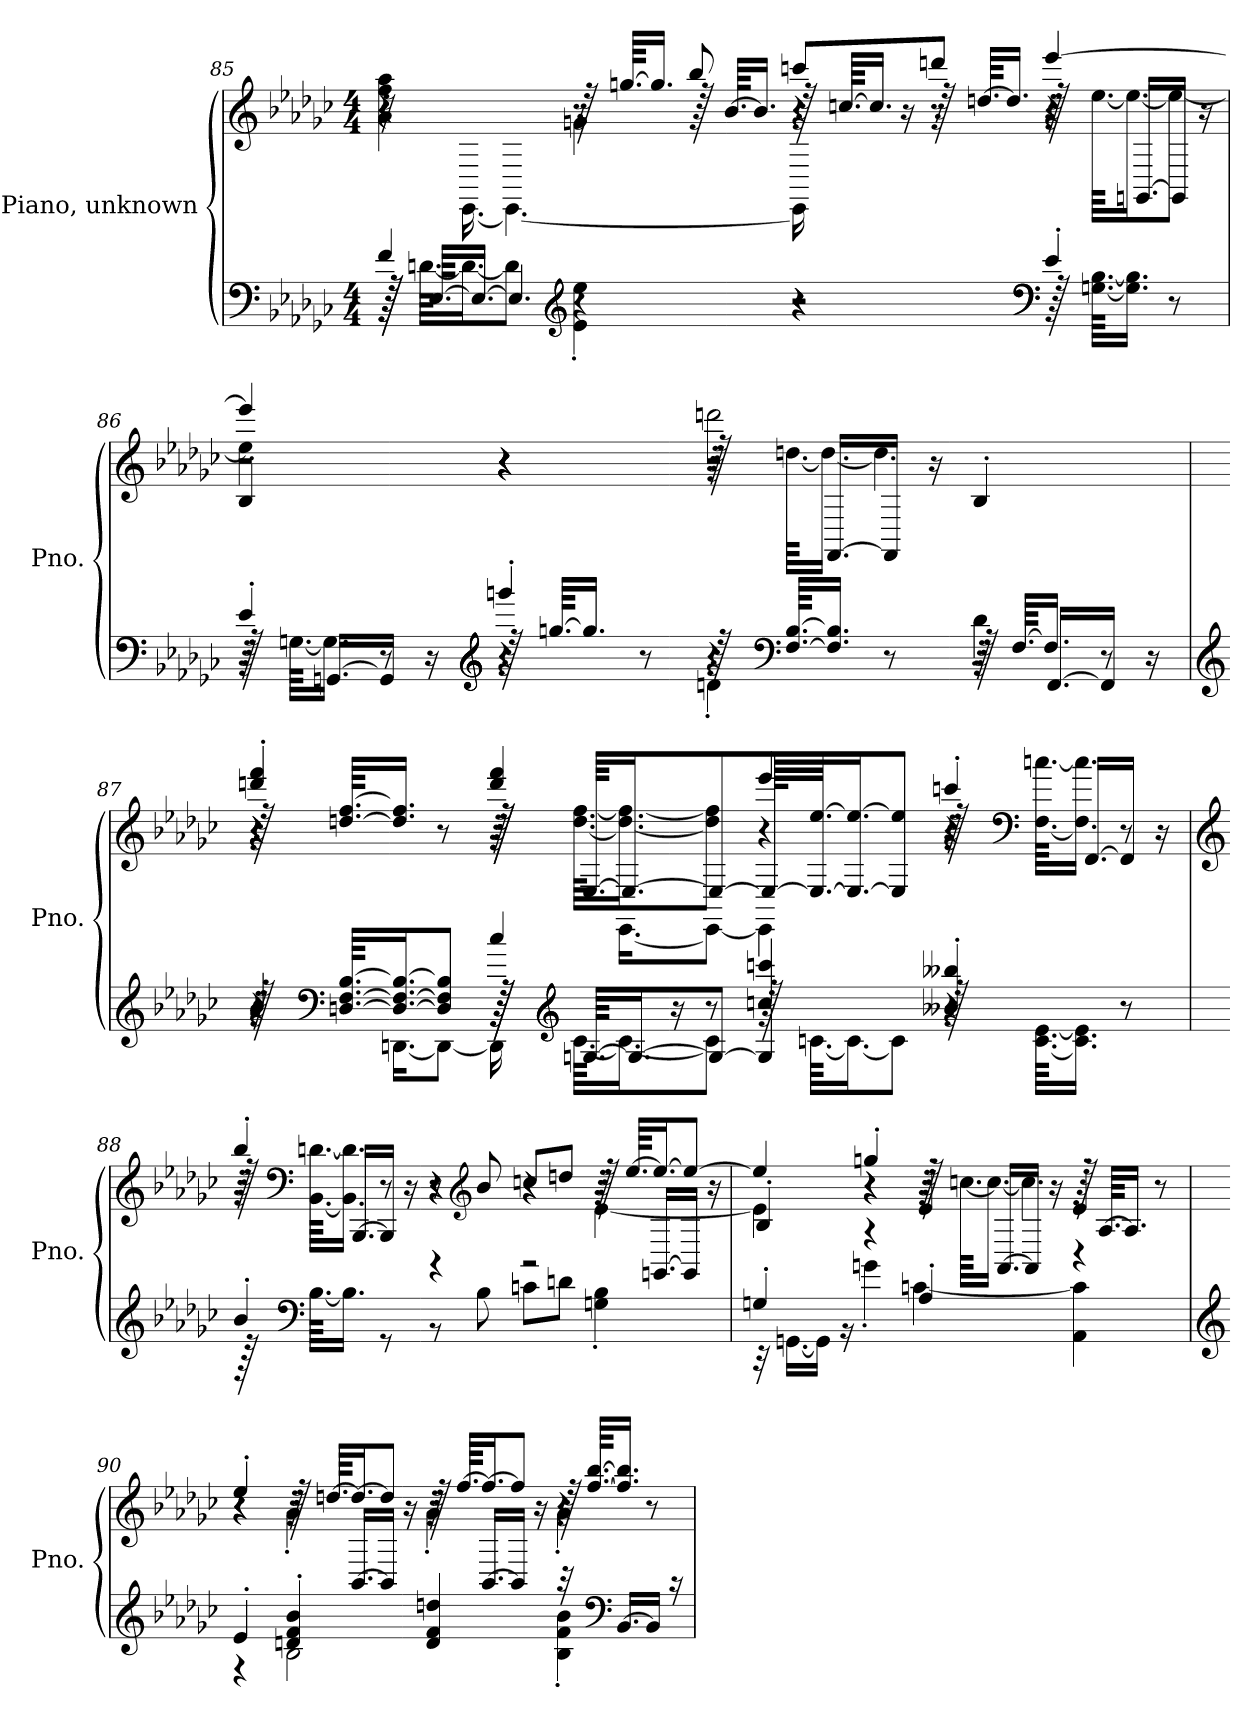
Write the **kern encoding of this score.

**kern	**kern
*part1	*part1
*staff2	*staff1
*I"Piano, unknown	*
*I'Pno.	*
!!LO:PB:g=z
*clefF4	*clefG2
*k[b-e-a-d-g-c-]	*k[b-e-a-d-g-c-]
*M4/4	*M4/4
=85	=85
*^	*^
*	*^	*	*^
*	*	*	*	*	*^
4f/	128r	128r	4r	4a-\ 4ff\ 4aa-\	4r	32r
.	[64.dn\KKLL	[64.E-/KKLL	.	.	.	.
.	16.d\J_	16.E-/JJ_	.	.	.	[16.EE-\
.	8d\J]	4.E-/]	.	.	.	4.EE-\_
*clefG2	*	*	*	*	*	*
4r	4e-\' 4ee-\'	.	8r	4gn\	128r	.
.	.	.	.	.	[64.ggn/KKLL	.
.	.	.	.	.	16.gg/JJ]	.
.	.	.	8bb-/	.	128r	.
.	.	.	.	.	[64.b-/KKLL	.
.	.	.	.	.	16.b-/JJ]	.
4r	4r	2r	8cccn/L	4r	128r	16EE-\]
.	.	.	.	.	[64.ccn/KKLL	.
.	.	.	.	.	16.cc/JJ]	.
.	.	.	.	.	.	16r
.	.	.	8dddn/J	.	128r	8r
.	.	.	.	.	[64.ddn/KKLL	.
.	.	.	.	.	16.dd/JJ]	.
*clefF4	*	*	*	*	*	*
4e-'/	128r	.	[4eee-/	128r	32r	4r
.	[64.Gn\ [64.B-\KKLL	.	.	[64.ee-\KKLL	.	.
.	16.G\] 16.B-\]JJ	.	.	16.ee-\J_	[16.GGn/LL	.
.	8r	.	.	8ee-\J_	16GG/JJ]	.
.	.	.	.	.	16r	.
!!LO:LB:g=z	!!	!!	!!
=86	=86	=86	=86	=86	=86	=86
4e-'/	128r	32r	4eee-/]	4ee-\]	4B-'/	2r
.	[64.Gn\KKLL	.	.	.	.	.
.	16.G\JJ]	[16.GGn/LL	.	.	.	.
.	8r	16GG/JJ]	.	.	.	.
.	.	16r	.	.	.	.
*clefG2	*	*	*	*	*	*
4gggn'/	4r	128r	4r	4r	4r	.
.	.	[64.ggn/KKLL	.	.	.	.
.	.	16.gg/JJ]	.	.	.	.
.	.	8r	.	.	.	.
4r	4dn'\	128r	2r	2dddn\	32r	128r
*clefF4	*	*	*	*	*	*
.	.	[64.F/ [64.B-/KKLL	.	.	.	[64.ddn\KKLL
.	.	16.F/] 16.B-/]JJ	.	.	[16.FF/LL	16.dd\JJ_
.	.	8r	.	.	16FF/JJ]	4.dd\]
.	.	.	.	.	16r	.
128r	4d'\	32r	.	.	4B-'/	.
[64.F/KKLL	.	.	.	.	.	.
16.F/JJ]	.	[16.FF/LL	.	.	.	.
8r	.	16FF/JJ]	.	.	.	.
.	.	16r	.	.	.	.
*v	*v	*v	*	*	*	*
!!LO:LB:g=z	!!	!!	!!
=87	=87	=87	=87	=87
*clefG2	*	*	*	*
*^	*	*	*	*
*	*^	*	*	*	*
*	*	*^	*	*	*	*
4b-/	4r	128r	32r	4dddn/' 4fff/'	4r	128r	4r
*clefF4	*	*	*	*	*	*	*
.	.	[64.Dn/ [64.F/ [64.B-/KKLL	.	.	.	[64.ddn/ [64.ff/KKLL	.
.	.	16.D/_ 16.F/_ 16.B-/_J	[16.DDn\KL	.	.	16.dd/] 16.ff/]JJ	.
.	.	8D/] 8F/] 8B-/]J	8DD\J_	.	.	8r	.
4cc-/	128r	128r	16DD\]	4ddd/ 4fff/	128r	128r	32r
*clefG2	*	*	*	*	*	*	*
.	[64.c-\KKLL	[64.Gn/KKLL	.	.	[64.dd\ [64.ff\KKLL	[64.E-/KKLL	.
.	16.c-\J_	16.G/J_	.	.	16.dd\_ 16.ff\_J	16.E-/J_	[16.EE-\KL
.	.	.	16r	.	.	.	.
.	8c-\J]	8G/J_	8r	.	8dd\] 8ff\]J	8E-/_	8EE-\J_
4ccn/ 4cccn/	128r	4G/]	2r	4eee-/	4r	128E-/KLLL_	4EE-\]
.	[64.cn\KKLL	.	.	.	.	64.E-/_ [64.ee-/JJ	.
.	16.c\J_	.	.	.	.	16.E-/_ 16.ee-/_J	.
.	8c\J]	.	.	.	.	8E-/] 8ee-/]J	.
4b--X/' 4bb--X/'	128r	4r	.	4cccn'/	128r	32r	4r
*	*	*	*	*clefF4	*	*	*
.	[64.c\ [64.e-\KKLL	.	.	.	[64.F\ [64.ccn\KKLL	.	.
.	16.c\] 16.e-\]JJ	.	.	.	16.F\] 16.cc\]JJ	[16.FF/LL	.
.	8r	.	.	.	8r	16FF/JJ]	.
.	.	.	.	.	.	16r	.
*v	*v	*v	*v	*	*	*	*
*	*v	*v	*v	*v
!!LO:LB:g=z
=88	=88
*	*clefG2
*^	*^
*	*	*	*^
4b-'/	128r	4bb-'/	128r	32r
*clefF4	*	*clefF4	*	*
.	[64.B-\KKLL	.	[64.BB-\ [64.dn\KKLL	.
.	16.B-\JJ]	.	16.BB-\] 16.d\]JJ	[16.BBB-/LL
.	8r	.	8r	16BBB-/JJ]
.	.	.	.	16r
4r	8r	4r	4r	8r
*	*	*clefG2	*	*
.	8B-\	.	.	8b-/
2r	8cn\L	4r	4r	8ccn/L
.	8dn\J	.	.	8ddn/J
.	4Gn\' 4B-\'	128r	[4e-\	32r
.	.	[64.ee-/KKLL	.	.
.	.	16.ee-/J_	.	[16.GGn/LL
.	.	8ee-/J_	.	16GG/JJ]
.	.	.	.	16r
!!LO:LB:g=z	!!	!!
=89	=89	=89	=89	=89
4Gn'/	32r	4ee-/]	4e-\]	4B-'/
.	[16.GGn\LL	.	.	.
.	16GG\JJ]	.	.	.
.	16r	.	.	.
4r	4gn'\	4r	4r	4ggn'/
4A-'/	[4cn\	4e-'/	128r	32r
.	.	.	[64.ccn\KKLL	.
.	.	.	16.cc\JJ_	[16.AA-/LL
.	.	.	4.cc\]	16AA-/JJ]
.	.	.	.	16r
4r	4AA-\ 4c\]	4e-'/	.	128r
.	.	.	.	[64.A-/KKLL
.	.	.	.	16.A-/JJ]
.	.	.	.	8r
!!LO:LB:g=z	!!	!!
=90	=90	=90	=90	=90
*clefG2	*	*	*	*
4e-'/	4r	4r	4r	4ee-'/
4dn/' 4f/' 4b-/'	2B-\	128r	4a-'\	32r
.	.	[64.ddn/KKLL	.	.
.	.	16.dd/J_	.	[16.BB-/LL
.	.	8dd/J]	.	16BB-/JJ]
.	.	.	.	16r
4d/ 4f/ 4ddn/	.	128r	4a-'\	32r
.	.	[64.ff/KKLL	.	.
.	.	16.ff/J_	.	[16.BB-/LL
.	.	8ff/J]	.	16BB-/JJ]
.	.	.	.	16r
32r	4B-\' 4f\' 4b-\'	4r	4a-'\	128r
.	.	.	.	[64.ff/ [64.bb-/KKLL
*clefF4	*	*	*	*
[16.BB-/LL	.	.	.	16.ff/] 16.bb-/]JJ
16BB-/JJ]	.	.	.	8r
16r	.	.	.	.
*v	*v	*	*	*
*	*v	*v	*v
=	=
*-	*-
